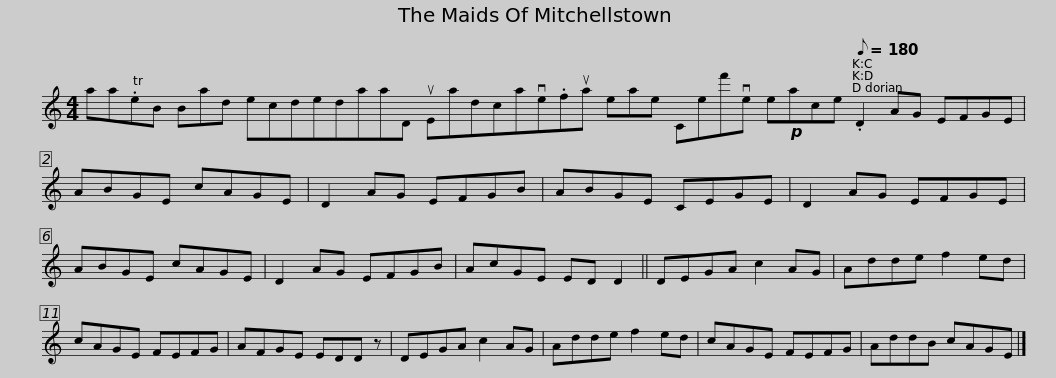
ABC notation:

X:1
L:1/8
M:4/4
I:linebreak $
K:C
V:1 treble
V:1
 aa.TeB Bad ecdedaaD uEadcave.fua eae Cef've e!p!ace[Q:1/8=180] .D2 AG EFGE |$ ABGE cAGE | D2 AG EFGB | ABGE CEGE | D2 AG EFGE | %5
 ABGE cAGE | D2 AG EFGB |$ AcGE ED D2 || DEGA c2 AG | Adde f2 ed | %10
 cAGE FEFG | AFGE EDD z | DEGA c2 AG |$ Adde f2 ed | cAGE FEFG | %15
 AddB cAGE |] %16
